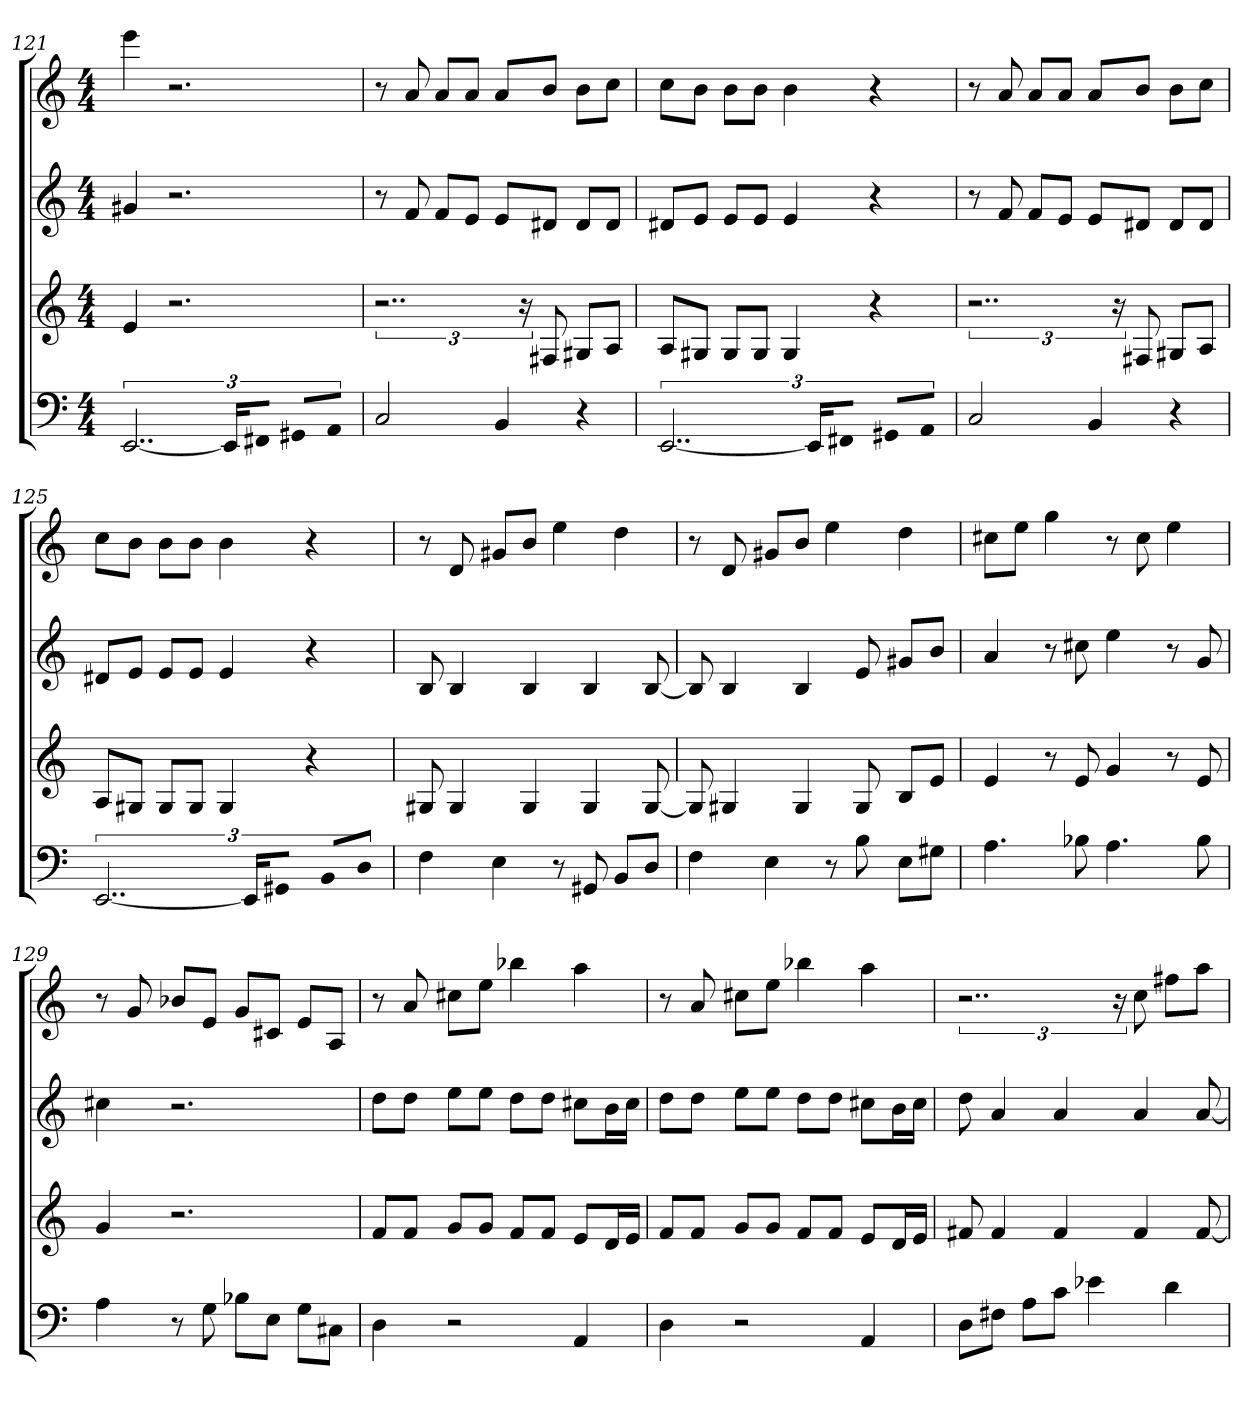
**kern	**kern	**kern	**kern
*part4	*part3	*part2	*part1
*staff4	*staff3	*staff2	*staff1
*k[]	*k[]	*k[]	*k[]
*C:	*C:	*C:	*C:
*M4/4	*M4/4	*M4/4	*M4/4
=121	=121	=121	=121
[3..EE	4e	4g#X	4eee
.	2.r	2.r	2.r
24EEKL]	.	.	.
8FF#XJ	.	.	.
8GG#XL	.	.	.
8AAJ	.	.	.
=122	=122	=122	=122
2C	3..r	8r	8r
.	.	8f	8a
.	.	8fL	8aL
.	.	8eJ	8aJ
4BB	.	8eL	8aL
.	24r	.	.
.	8F#X	8d#XJ	8bJ
4r	8G#XL	8d#L	8bL
.	8AJ	8d#J	8ccJ
=123	=123	=123	=123
[3..EE	8AL	8d#XL	8ccL
.	8G#XJ	8eJ	8bJ
.	8G#L	8eL	8bL
.	8G#J	8eJ	8bJ
.	4G#	4e	4b
24EEKL]	.	.	.
8FF#XJ	.	.	.
8GG#XL	4r	4r	4r
8AAJ	.	.	.
=124	=124	=124	=124
2C	3..r	8r	8r
.	.	8f	8a
.	.	8fL	8aL
.	.	8eJ	8aJ
4BB	.	8eL	8aL
.	24r	.	.
.	8F#X	8d#XJ	8bJ
4r	8G#XL	8d#L	8bL
.	8AJ	8d#J	8ccJ
=125	=125	=125	=125
[3..EE	8AL	8d#XL	8ccL
.	8G#XJ	8eJ	8bJ
.	8G#L	8eL	8bL
.	8G#J	8eJ	8bJ
.	4G#	4e	4b
24EEKL]	.	.	.
8GG#XJ	.	.	.
8BBL	4r	4r	4r
8DJ	.	.	.
=126	=126	=126	=126
4F	8G#X	8B	8r
.	4G#	4B	8d
4E	.	.	8g#XL
.	4G#	4B	8bJ
8r	.	.	4ee
8GG#X	4G#	4B	.
8BBL	.	.	4dd
8DJ	[8G#	[8B	.
=127	=127	=127	=127
4F	8G#]	8B]	8r
.	4G#X	4B	8d
4E	.	.	8g#XL
.	4G#	4B	8bJ
8r	.	.	4ee
8B	8G#	8e	.
8EL	8BL	8g#XL	4dd
8G#XJ	8eJ	8bJ	.
=128	=128	=128	=128
4.A	4e	4a	8cc#XL
.	.	.	8eeJ
.	8r	8r	4gg
8B-X	8e	8cc#X	.
4.A	4g	4ee	8r
.	.	.	8cc#
.	8r	8r	4ee
8B-	8e	8g	.
=129	=129	=129	=129
4A	4g	4cc#X	8r
.	.	.	8g
8r	2.r	2.r	8b-XL
8G	.	.	8eJ
8B-XL	.	.	8gL
8EJ	.	.	8c#XJ
8GL	.	.	8eL
8C#XJ	.	.	8AJ
=130	=130	=130	=130
4D	8fL	8ddL	8r
.	8fJ	8ddJ	8a
2r	8gL	8eeL	8cc#XL
.	8gJ	8eeJ	8eeJ
.	8fL	8ddL	4bb-X
.	8fJ	8ddJ	.
4AA	8eL	8cc#XL	4aa
.	16dL	16bL	.
.	16eJJ	16cc#JJ	.
=131	=131	=131	=131
4D	8fL	8ddL	8r
.	8fJ	8ddJ	8a
2r	8gL	8eeL	8cc#XL
.	8gJ	8eeJ	8eeJ
.	8fL	8ddL	4bb-X
.	8fJ	8ddJ	.
4AA	8eL	8cc#XL	4aa
.	16dL	16bL	.
.	16eJJ	16cc#JJ	.
=132	=132	=132	=132
8DL	8f#X	8dd	3..r
8F#XJ	4f#	4a	.
8AL	.	.	.
8cJ	4f#	4a	.
4e-X	.	.	.
.	.	.	24r
.	4f#	4a	8cc
4d	.	.	8ff#XL
.	[8f#	[8a	8aaJ
=	=	=	=
*-	*-	*-	*-
